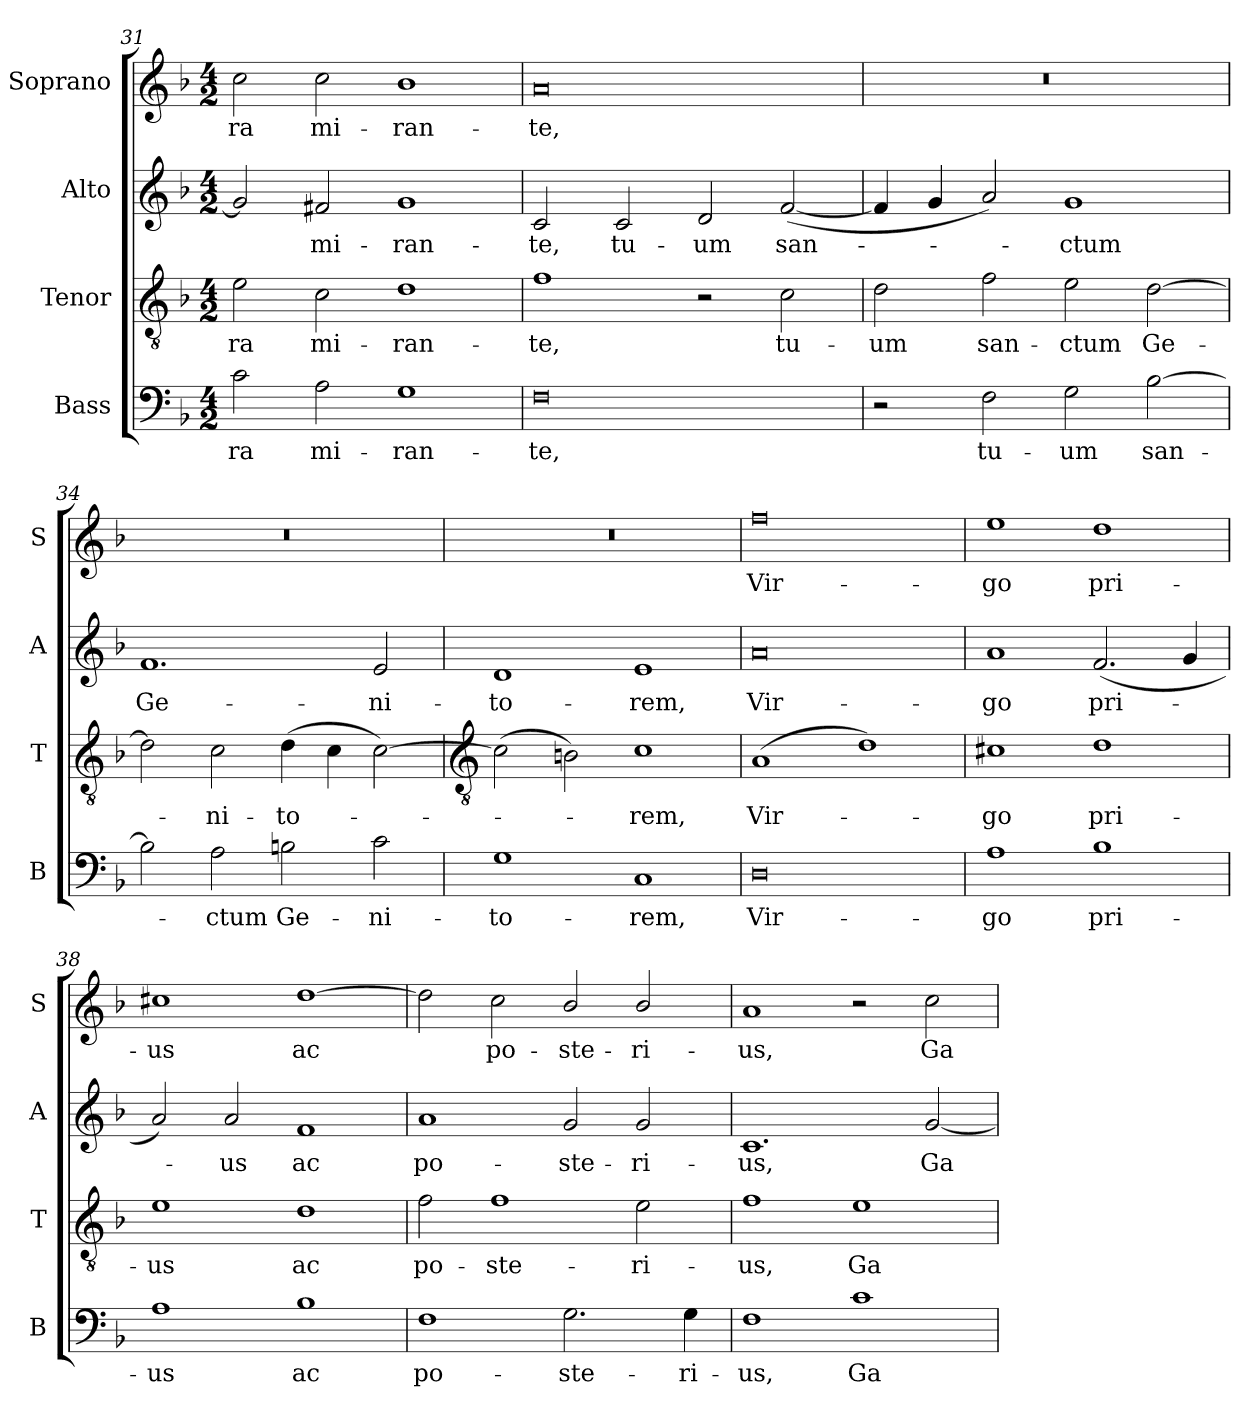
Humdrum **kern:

**kern	**text	**kern	**text	**kern	**text	**kern	**text
*part4	*part4	*part3	*part3	*part2	*part2	*part1	*part1
*staff4	*staff4	*staff3	*staff3	*staff2	*staff2	*staff1	*staff1
*I"Bass	*	*I"Tenor	*	*I"Alto	*	*I"Soprano	*
*I'B	*	*I'T	*	*I'A	*	*I'S	*
*clefF4	*	*clefGv2	*	*clefG2	*	*clefG2	*
*k[b-]	*	*k[b-]	*	*k[b-]	*	*k[b-]	*
*F:	*	*F:	*	*F:	*	*F:	*
*M4/2	*	*M4/2	*	*M4/2	*	*M4/2	*
=31	=31	=31	=31	=31	=31	=31	=31
!	!LO:LY:b	!	!LO:LY:b	!	!	!	!LO:LY:b
2c	-ra	2e	-ra	2g]	.	2cc	-ra
!	!LO:LY:b	!	!LO:LY:b	!	!LO:LY:b	!	!LO:LY:b
2A	mi-	2c	mi-	2f#X	mi-	2cc	mi-
!	!LO:LY:b	!	!LO:LY:b	!	!LO:LY:b	!	!LO:LY:b
1G	-ran-	1d	-ran-	1g	-ran-	1b-	-ran-
=32	=32	=32	=32	=32	=32	=32	=32
!	!LO:LY:b	!	!LO:LY:b	!	!LO:LY:b	!	!LO:LY:b
0F	-te,	1f	-te,	2c	-te,	0a	-te,
!	!	!	!	!	!LO:LY:b	!	!
.	.	.	.	2c	tu-	.	.
!	!	!	!	!	!LO:LY:b	!	!
.	.	2r	.	2d	-um	.	.
!	!	!	!LO:LY:b	!	!LO:LY:b	!	!
.	.	2c	tu-	(<[2f	san-	.	.
=33	=33	=33	=33	=33	=33	=33	=33
!	!	!	!LO:LY:b	!	!	!	!
2r	.	2d	-um	4f]	.	0r	.
.	.	.	.	4g	.	.	.
!	!LO:LY:b	!	!LO:LY:b	!	!	!	!
2F	tu-	2f	san-	2a)	.	.	.
!	!LO:LY:b	!	!LO:LY:b	!	!LO:LY:b	!	!
2G	-um	2e	-ctum	1g	ctum	.	.
!	!LO:LY:b	!	!LO:LY:b	!	!	!	!
[2B-	san-	[2d	Ge-	.	.	.	.
=34	=34	=34	=34	=34	=34	=34	=34
!	!	!	!	!	!LO:LY:b	!	!
2B-]	.	2d]	.	1.f	Ge-	0r	.
!	!LO:LY:b	!	!LO:LY:b	!	!	!	!
2A	ctum	2c	ni-	.	.	.	.
!	!LO:LY:b	!	!LO:LY:b	!	!	!	!
2Bn	Ge-	(>4d	-to-	.	.	.	.
.	.	4c	.	.	.	.	.
!	!LO:LY:b	!	!	!	!LO:LY:b	!	!
2c	-ni-	[2c)	.	2e	-ni-	.	.
!!LO:LB:g=z
=35	=35	=35	=35	=35	=35	=35	=35
*	*	*clefGv2	*	*	*	*	*
!	!LO:LY:b	!	!	!	!LO:LY:b	!	!
1G	-to-	(>2c]	.	1d	-to-	0r	.
.	.	2Bn)	.	.	.	.	.
!	!LO:LY:b	!	!LO:LY:b	!	!LO:LY:b	!	!
1C	-rem,	1c	rem,	1e	-rem,	.	.
=36	=36	=36	=36	=36	=36	=36	=36
!	!LO:LY:b	!	!LO:LY:b	!	!LO:LY:b	!	!LO:LY:b
0D	Vir-	(<1A	Vir-	0a	Vir-	0ff	Vir-
.	.	1d)	.	.	.	.	.
=37	=37	=37	=37	=37	=37	=37	=37
!	!LO:LY:b	!	!LO:LY:b	!	!LO:LY:b	!	!LO:LY:b
1A	-go	1c#X	go	1a	-go	1ee	-go
!	!LO:LY:b	!	!LO:LY:b	!	!LO:LY:b	!	!LO:LY:b
1B-	pri-	1d	pri-	(<2.f	pri-	1dd	pri-
.	.	.	.	4g	.	.	.
=38	=38	=38	=38	=38	=38	=38	=38
!	!LO:LY:b	!	!LO:LY:b	!	!	!	!LO:LY:b
1A	-us	1e	-us	2a)	.	1cc#X	-us
!	!	!	!	!	!LO:LY:b	!	!
.	.	.	.	2a	us	.	.
!	!LO:LY:b	!	!LO:LY:b	!	!LO:LY:b	!	!LO:LY:b
1B-	ac	1d	ac	1f	ac	[1dd	ac
=39	=39	=39	=39	=39	=39	=39	=39
!	!LO:LY:b	!	!LO:LY:b	!	!LO:LY:b	!	!
1F	po-	2f	po-	1a	po-	2dd]	.
!	!	!	!LO:LY:b	!	!	!	!LO:LY:b
.	.	1f	-ste-	.	.	2cc	po-
!	!LO:LY:b	!	!	!	!LO:LY:b	!	!LO:LY:b
2.G	-ste-	.	.	2g	-ste-	2b-/	-ste-
!	!	!	!LO:LY:b	!	!LO:LY:b	!	!LO:LY:b
.	.	2e	-ri-	2g	-ri-	2b-/	-ri-
!	!LO:LY:b	!	!	!	!	!	!
4G	-ri-	.	.	.	.	.	.
=40	=40	=40	=40	=40	=40	=40	=40
!	!LO:LY:b	!	!LO:LY:b	!	!LO:LY:b	!	!LO:LY:b
1F	-us,	1f	-us,	1.c	-us,	1a	-us,
!	!LO:LY:b	!	!LO:LY:b	!	!	!	!
1c	Ga-	1e	Ga-	.	.	2r	.
!	!	!	!	!	!LO:LY:b	!	!LO:LY:b
.	.	.	.	[2g	Ga-	2cc	Ga-
=	=	=	=	=	=	=	=
*-	*-	*-	*-	*-	*-	*-	*-
